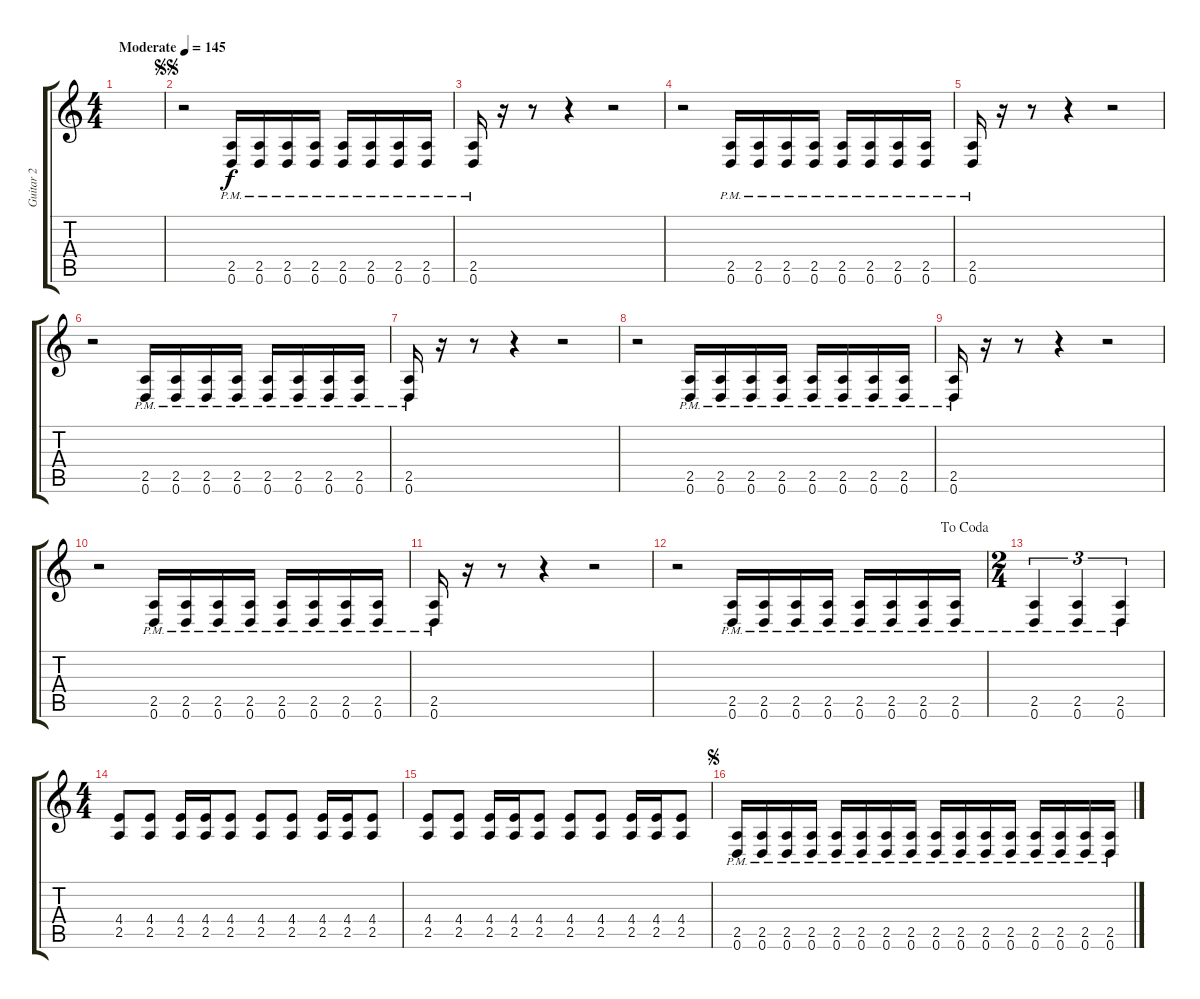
\track ("Guitar 2" "Guitar 2") {instrument distortionguitar}
\staff {score tabs}
\tuning (D4 A3 F3 C3 G2 D2) {hide}
\ts (4 4)
\tempo (145 "Moderate")
\clef g2
\ks c
|
\jump segnosegno
r.2 (2.5{pm} 0.6{pm}).16 (2.5{pm} 0.6{pm}).16 (2.5{pm} 0.6{pm}).16 (2.5{pm} 0.6{pm}).16 (2.5{pm} 0.6{pm}).16 (2.5{pm} 0.6{pm}).16 (2.5{pm} 0.6{pm}).16 (2.5{pm} 0.6{pm}).16 |
(2.5{pm} 0.6{pm}).16 r.16 r.8 r.4 r.2 |
r.2 (2.5{pm} 0.6{pm}).16 (2.5{pm} 0.6{pm}).16 (2.5{pm} 0.6{pm}).16 (2.5{pm} 0.6{pm}).16 (2.5{pm} 0.6{pm}).16 (2.5{pm} 0.6{pm}).16 (2.5{pm} 0.6{pm}).16 (2.5{pm} 0.6{pm}).16 |
(2.5{pm} 0.6{pm}).16 r.16 r.8 r.4 r.2 |
r.2 (2.5{pm} 0.6{pm}).16 (2.5{pm} 0.6{pm}).16 (2.5{pm} 0.6{pm}).16 (2.5{pm} 0.6{pm}).16 (2.5{pm} 0.6{pm}).16 (2.5{pm} 0.6{pm}).16 (2.5{pm} 0.6{pm}).16 (2.5{pm} 0.6{pm}).16 |
(2.5{pm} 0.6{pm}).16 r.16 r.8 r.4 r.2 |
r.2 (2.5{pm} 0.6{pm}).16 (2.5{pm} 0.6{pm}).16 (2.5{pm} 0.6{pm}).16 (2.5{pm} 0.6{pm}).16 (2.5{pm} 0.6{pm}).16 (2.5{pm} 0.6{pm}).16 (2.5{pm} 0.6{pm}).16 (2.5{pm} 0.6{pm}).16 |
(2.5{pm} 0.6{pm}).16 r.16 r.8 r.4 r.2 |
r.2 (2.5{pm} 0.6{pm}).16 (2.5{pm} 0.6{pm}).16 (2.5{pm} 0.6{pm}).16 (2.5{pm} 0.6{pm}).16 (2.5{pm} 0.6{pm}).16 (2.5{pm} 0.6{pm}).16 (2.5{pm} 0.6{pm}).16 (2.5{pm} 0.6{pm}).16 |
(2.5{pm} 0.6{pm}).16 r.16 r.8 r.4 r.2 |
\jump dacoda
r.2 (2.5{pm} 0.6{pm}).16 (2.5{pm} 0.6{pm}).16 (2.5{pm} 0.6{pm}).16 (2.5{pm} 0.6{pm}).16 (2.5{pm} 0.6{pm}).16 (2.5{pm} 0.6{pm}).16 (2.5{pm} 0.6{pm}).16 (2.5{pm} 0.6{pm}).16 |
\ts (2 4)
(2.5{pm} 0.6{pm}).4{tu (3 2)} (2.5{pm} 0.6{pm}).4{tu (3 2)} (2.5{pm} 0.6{pm}).4{tu (3 2)} |
\ts (4 4)
(4.4 2.5).8 (4.4 2.5).8 (4.4 2.5).16 (4.4 2.5).16 (4.4 2.5).8 (4.4 2.5).8 (4.4 2.5).8 (4.4 2.5).16 (4.4 2.5).16 (4.4 2.5).8 |
(4.4 2.5).8 (4.4 2.5).8 (4.4 2.5).16 (4.4 2.5).16 (4.4 2.5).8 (4.4 2.5).8 (4.4 2.5).8 (4.4 2.5).16 (4.4 2.5).16 (4.4 2.5).8 |
\jump segno
(2.5{pm} 0.6{pm}).16 (2.5{pm} 0.6{pm}).16 (2.5{pm} 0.6{pm}).16 (2.5{pm} 0.6{pm}).16 (2.5{pm} 0.6{pm}).16 (2.5{pm} 0.6{pm}).16 (2.5{pm} 0.6{pm}).16 (2.5{pm} 0.6{pm}).16 (2.5{pm} 0.6{pm}).16 (2.5{pm} 0.6{pm}).16 (2.5{pm} 0.6{pm}).16 (2.5{pm} 0.6{pm}).16 (2.5{pm} 0.6{pm}).16 (2.5{pm} 0.6{pm}).16 (2.5{pm} 0.6{pm}).16 (2.5{pm} 0.6{pm}).16
